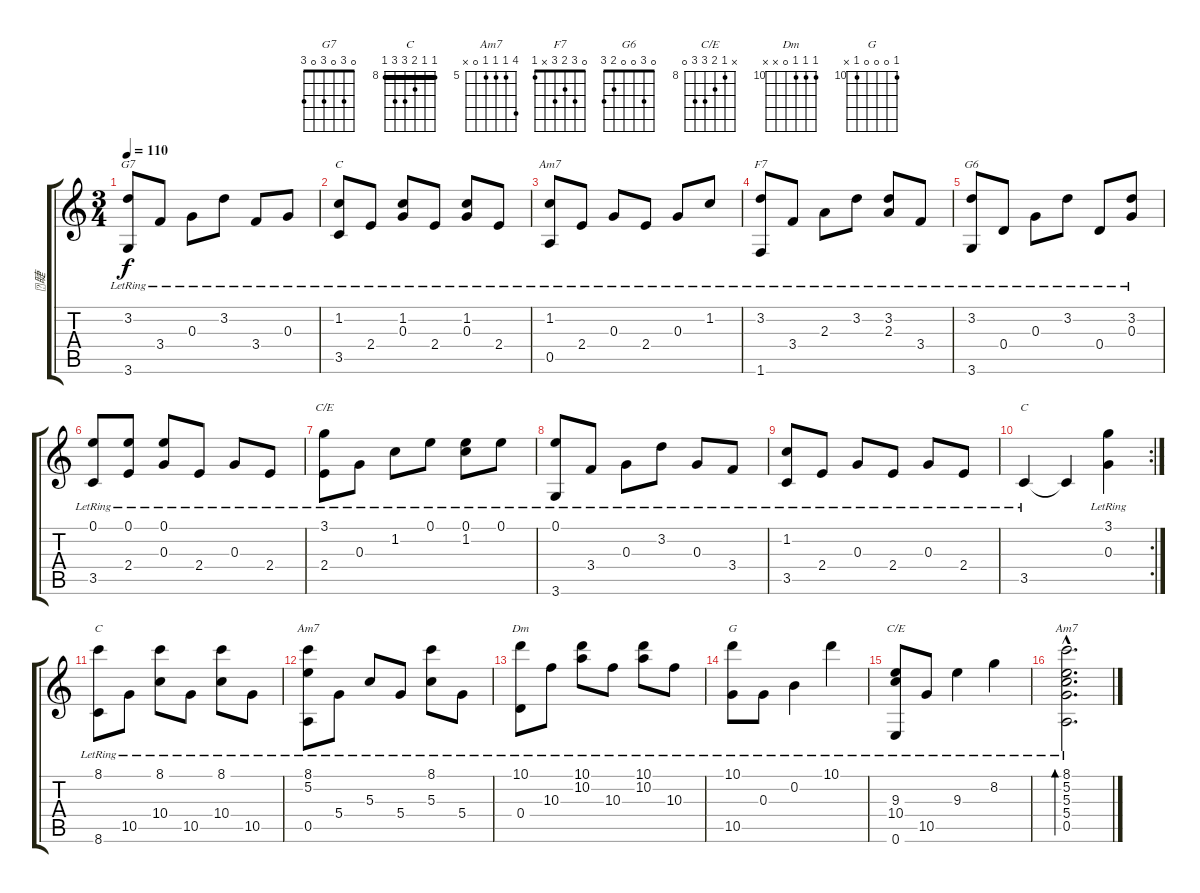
\track ("睫" "睫") {instrument acousticguitarnylon}
\staff {score tabs}
\tuning (E4 B3 G3 D3 A2 E2) {hide}
\chord ("G7" 0 3 0 3 0 3)
\chord ("C" 0 1 0 2 3 x)
\chord ("Am7" 0 1 0 2 0 x)
\chord ("F7" 0 3 2 3 x 1)
\chord ("G6" 0 3 0 0 2 3)
\chord ("C/E" 3 1 0 2 x x)
\chord ("C" x 1 0 2 3 x)
\chord ("C" 8 8 9 10 10 8) {firstfret 8 barre 8}
\chord ("Am7" 8 5 5 5 0 x) {firstfret 5 barre 5}
\chord ("Dm" 10 10 10 0 x x) {firstfret 10}
\chord ("G" 10 0 0 0 10 x) {firstfret 10}
\chord ("C/E" x 8 9 10 10 0) {firstfret 8}
\chord ("Am7" 8 5 5 5 0 x) {firstfret 5}
\ts (3 4)
\tempo 110
\clef g2
\ks c
(3.2{lr} 3.6{lr}).8{ch "G7" dy f} 3.4{lr}.8 0.3{lr}.8 3.2{lr}.8 3.4{lr}.8 0.3{lr}.8 |
(1.2{lr} 3.5{lr}).8{ch "C"} 2.4{lr}.8 (1.2{lr} 0.3{lr}).8 2.4{lr}.8 (1.2{lr} 0.3{lr}).8 2.4{lr}.8 |
(1.2{lr} 0.5{lr}).8{ch "Am7"} 2.4{lr}.8 0.3{lr}.8 2.4{lr}.8 0.3{lr}.8 1.2{lr}.8 |
(3.2{lr} 1.6{lr}).8{ch "F7"} 3.4{lr}.8 2.3{lr}.8 3.2{lr}.8 (3.2{lr} 2.3{lr}).8 3.4{lr}.8 |
(3.2{lr} 3.6{lr}).8{ch "G6"} 0.4{lr}.8 0.3{lr}.8 3.2{lr}.8 0.4{lr}.8 (3.2{lr} 0.3{lr}).8 |
(0.1{lr} 3.5{lr}).8 (0.1{lr} 2.4{lr}).8 (0.1{lr} 0.3{lr}).8 2.4{lr}.8 0.3{lr}.8 2.4{lr}.8 |
(3.1{lr} 2.4{lr}).8{ch "C/E"} 0.3{lr}.8 1.2{lr}.8 0.1{lr}.8 (0.1{lr} 1.2{lr}).8 0.1{lr}.8 |
(0.1{lr} 3.6{lr}).8 3.4{lr}.8 0.3{lr}.8 3.2{lr}.8 0.3{lr}.8 3.4{lr}.8 |
(1.2{lr} 3.5{lr}).8 2.4{lr}.8 0.3{lr}.8 2.4{lr}.8 0.3{lr}.8 2.4{lr}.8 |
\rc 2
3.5{lr}.4{ch "C"} 3.5{t}.4 (3.1{lr} 0.3{lr}).4 |
(8.1{lr} 8.6{lr}).8{ch "C"} 10.5{lr}.8 (8.1{lr} 10.4{lr}).8 10.5{lr}.8 (8.1{lr} 10.4{lr}).8 10.5{lr}.8 |
(8.1{lr} 5.2{lr} 0.5{lr}).8{ch "Am7"} 5.4{lr}.8 5.3{lr}.8 5.4{lr}.8 (8.1{lr} 5.3{lr}).8 5.4{lr}.8 |
(10.1{lr} 0.4{lr}).8{ch "Dm"} 10.3{lr}.8 (10.1{lr} 10.2{lr}).8 10.3{lr}.8 (10.1{lr} 10.2{lr}).8 10.3{lr}.8 |
(10.1{lr} 10.5{lr}).8{ch "G"} 0.3{lr}.8 0.2{lr}.4 10.1{lr}.4 |
(9.3{lr} 10.4{lr} 0.6{lr}).8{ch "C/E"} 10.5{lr}.8 9.3{lr}.4 8.2{lr}.4 |
(8.1{hac lr} 5.2{hac lr} 5.3{hac lr} 5.4{hac lr} 0.5{hac lr}).2{d bd 480 ch "Am7"}
